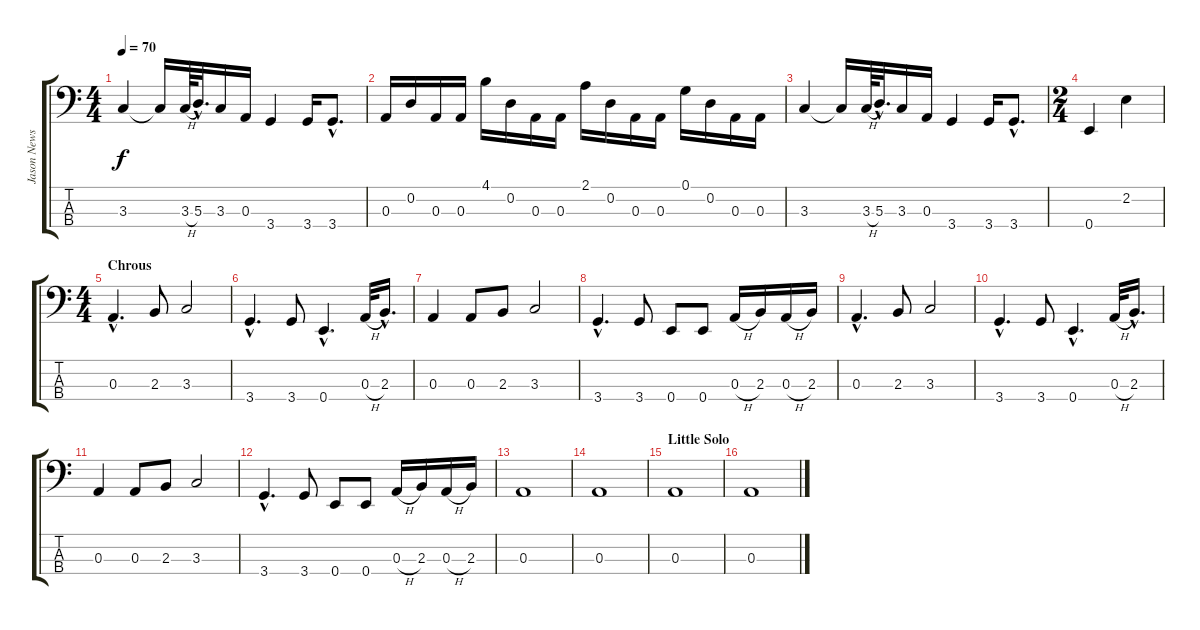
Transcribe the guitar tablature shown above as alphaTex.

\track ("Jason Newsted (Bass)" "Jason News") {instrument electricbasspick}
\staff {score tabs}
\tuning (G2 D2 A1 E1) {hide}
\ts (4 4)
\tempo 70
\clef f4
\ks c
3.3.4{dy f} 3.3{t}.16 3.3{h}.64 5.3{hac}.32{d} 3.3.16 0.3.16 3.4.4 3.4.16 3.4{hac}.8{d} |
0.3.16 0.2.16 0.3.16 0.3.16 4.1.16 0.2.16 0.3.16 0.3.16 2.1.16 0.2.16 0.3.16 0.3.16 0.1.16 0.2.16 0.3.16 0.3.16 |
3.3.4 3.3{t}.16 3.3{h}.64 5.3{hac}.32{d} 3.3.16 0.3.16 3.4.4 3.4.16 3.4{hac}.8{d} |
\ts (2 4)
0.4.4 2.2.4 |
\ts (4 4)
\section ("" "Chrous")
0.3{hac}.4{d} 2.3.8 3.3.2 |
3.4{hac}.4{d} 3.4.8 0.4{hac}.4{d} 0.3{h}.32 2.3{hac}.16{d} |
0.3.4 0.3.8 2.3.8 3.3.2 |
3.4{hac}.4{d} 3.4.8 0.4.8 0.4.8 0.3{h}.16 2.3.16 0.3{h}.16 2.3.16 |
0.3{hac}.4{d} 2.3.8 3.3.2 |
3.4{hac}.4{d} 3.4.8 0.4{hac}.4{d} 0.3{h}.32 2.3{hac}.16{d} |
0.3.4 0.3.8 2.3.8 3.3.2 |
3.4{hac}.4{d} 3.4.8 0.4.8 0.4.8 0.3{h}.16 2.3.16 0.3{h}.16 2.3.16 |
0.3.1 |
0.3.1 |
\section ("" "Little Solo")
0.3.1 |
0.3.1
